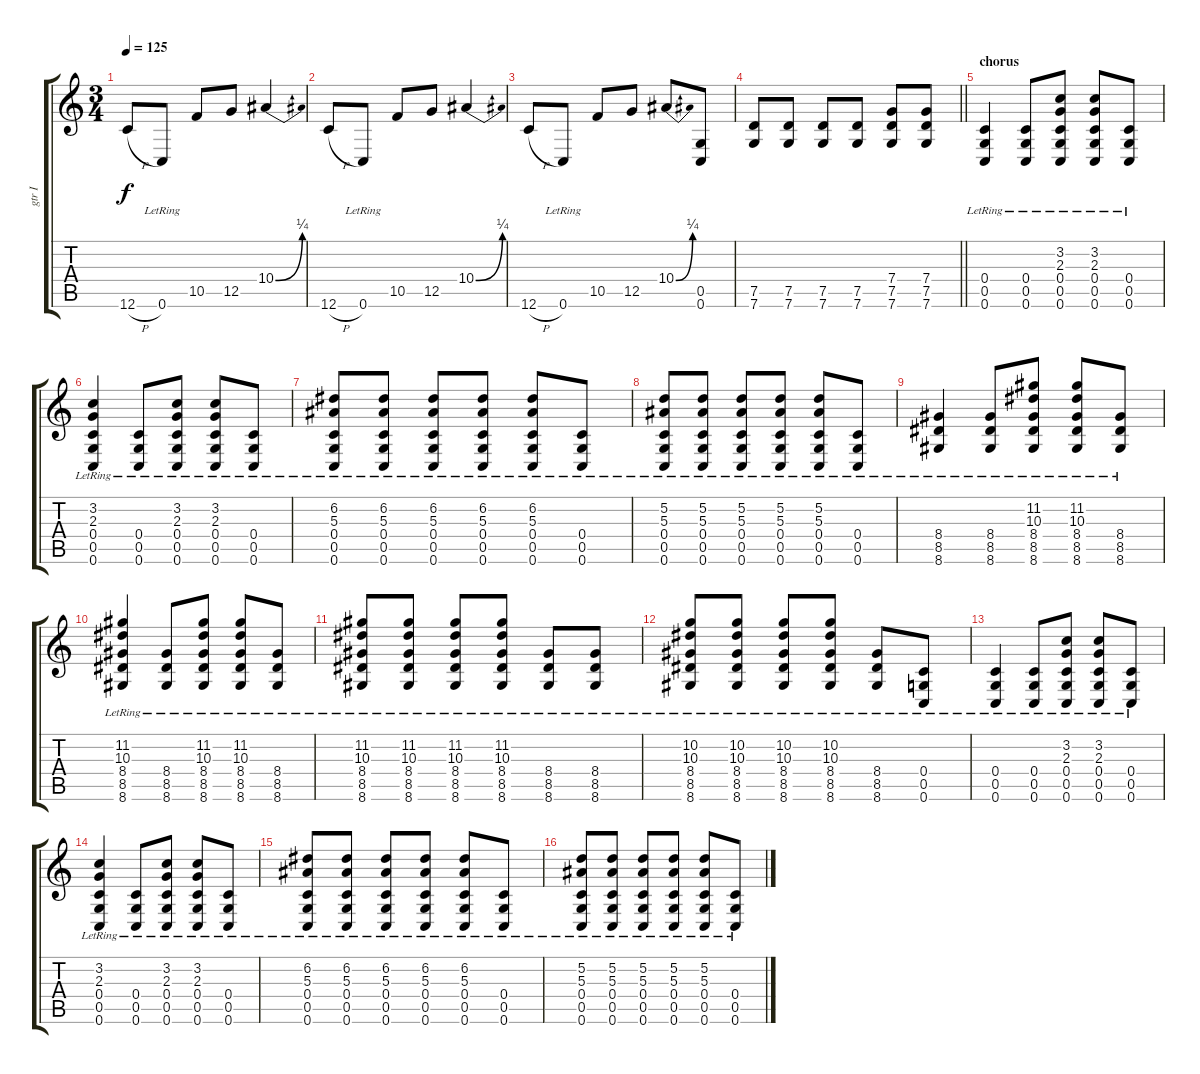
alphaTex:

\track ("gtr I" "gtr I") {instrument electricguitarjazz}
\staff {score tabs}
\tuning (D4 A3 F3 C3 G2 C2) {hide}
\ts (3 4)
\tempo 125
\clef g2
\ks c
12.6{h}.8{dy f} 0.6{lr}.8 10.5.8 12.5.8 10.4{be (bend 0 0 60 1)}.4 |
12.6{h}.8 0.6{lr}.8 10.5.8 12.5.8 10.4{be (bend 0 0 60 1)}.4 |
12.6{h}.8 0.6{lr}.8 10.5.8 12.5.8 10.4{be (bend 0 0 60 1)}.8 (0.5 0.6).8 |
\barLineRight lightlight
(7.5 7.6).8 (7.5 7.6).8 (7.5 7.6).8 (7.5 7.6).8 (7.4 7.5 7.6).8 (7.4 7.5 7.6).8 |
\section ("" "chorus")
(0.4{lr} 0.5{lr} 0.6{lr}).4 (0.4{lr} 0.5{lr} 0.6{lr}).8 (3.2{lr} 2.3{lr} 0.4{lr} 0.5{lr} 0.6{lr}).8 (3.2{lr} 2.3{lr} 0.4{lr} 0.5{lr} 0.6{lr}).8 (0.4{lr} 0.5{lr} 0.6{lr}).8 |
(3.2{lr} 2.3{lr} 0.4{lr} 0.5{lr} 0.6{lr}).4 (0.4{lr} 0.5{lr} 0.6{lr}).8 (3.2{lr} 2.3{lr} 0.4{lr} 0.5{lr} 0.6{lr}).8 (3.2{lr} 2.3{lr} 0.4{lr} 0.5{lr} 0.6{lr}).8 (0.4{lr} 0.5{lr} 0.6{lr}).8 |
(6.2{lr} 5.3{lr} 0.4{lr} 0.5{lr} 0.6{lr}).8 (6.2{lr} 5.3{lr} 0.4{lr} 0.5{lr} 0.6{lr}).8 (6.2{lr} 5.3{lr} 0.4{lr} 0.5{lr} 0.6{lr}).8 (6.2{lr} 5.3{lr} 0.4{lr} 0.5{lr} 0.6{lr}).8 (6.2{lr} 5.3{lr} 0.4{lr} 0.5{lr} 0.6{lr}).8 (0.4{lr} 0.5{lr} 0.6{lr}).8 |
(5.2{lr} 5.3{lr} 0.4{lr} 0.5{lr} 0.6{lr}).8 (5.2{lr} 5.3{lr} 0.4{lr} 0.5{lr} 0.6{lr}).8 (5.2{lr} 5.3{lr} 0.4{lr} 0.5{lr} 0.6{lr}).8 (5.2{lr} 5.3{lr} 0.4{lr} 0.5{lr} 0.6{lr}).8 (5.2{lr} 5.3{lr} 0.4{lr} 0.5{lr} 0.6{lr}).8 (0.4{lr} 0.5{lr} 0.6{lr}).8 |
(8.4{lr} 8.5{lr} 8.6{lr}).4 (8.4{lr} 8.5{lr} 8.6{lr}).8 (11.2{lr} 10.3{lr} 8.4{lr} 8.5{lr} 8.6{lr}).8 (11.2{lr} 10.3{lr} 8.4{lr} 8.5{lr} 8.6{lr}).8 (8.4{lr} 8.5{lr} 8.6{lr}).8 |
(11.2{lr} 10.3{lr} 8.4{lr} 8.5{lr} 8.6{lr}).4 (8.4{lr} 8.5{lr} 8.6{lr}).8 (11.2{lr} 10.3{lr} 8.4{lr} 8.5{lr} 8.6{lr}).8 (11.2{lr} 10.3{lr} 8.4{lr} 8.5{lr} 8.6{lr}).8 (8.4{lr} 8.5{lr} 8.6{lr}).8 |
(11.2{lr} 10.3{lr} 8.4{lr} 8.5{lr} 8.6{lr}).8 (11.2{lr} 10.3{lr} 8.4{lr} 8.5{lr} 8.6{lr}).8 (11.2{lr} 10.3{lr} 8.4{lr} 8.5{lr} 8.6{lr}).8 (11.2{lr} 10.3{lr} 8.4{lr} 8.5{lr} 8.6{lr}).8 (8.4{lr} 8.5{lr} 8.6{lr}).8 (8.4{lr} 8.5{lr} 8.6{lr}).8 |
(10.2{lr} 10.3{lr} 8.4{lr} 8.5{lr} 8.6{lr}).8 (10.2{lr} 10.3{lr} 8.4{lr} 8.5{lr} 8.6{lr}).8 (10.2{lr} 10.3{lr} 8.4{lr} 8.5{lr} 8.6{lr}).8 (10.2{lr} 10.3{lr} 8.4{lr} 8.5{lr} 8.6{lr}).8 (8.4{lr} 8.5{lr} 8.6{lr}).8 (0.4{lr} 0.5{lr} 0.6{lr}).8 |
(0.4{lr} 0.5{lr} 0.6{lr}).4 (0.4{lr} 0.5{lr} 0.6{lr}).8 (3.2{lr} 2.3{lr} 0.4{lr} 0.5{lr} 0.6{lr}).8 (3.2{lr} 2.3{lr} 0.4{lr} 0.5{lr} 0.6{lr}).8 (0.4{lr} 0.5{lr} 0.6{lr}).8 |
(3.2{lr} 2.3{lr} 0.4{lr} 0.5{lr} 0.6{lr}).4 (0.4{lr} 0.5{lr} 0.6{lr}).8 (3.2{lr} 2.3{lr} 0.4{lr} 0.5{lr} 0.6{lr}).8 (3.2{lr} 2.3{lr} 0.4{lr} 0.5{lr} 0.6{lr}).8 (0.4{lr} 0.5{lr} 0.6{lr}).8 |
(6.2{lr} 5.3{lr} 0.4{lr} 0.5{lr} 0.6{lr}).8 (6.2{lr} 5.3{lr} 0.4{lr} 0.5{lr} 0.6{lr}).8 (6.2{lr} 5.3{lr} 0.4{lr} 0.5{lr} 0.6{lr}).8 (6.2{lr} 5.3{lr} 0.4{lr} 0.5{lr} 0.6{lr}).8 (6.2{lr} 5.3{lr} 0.4{lr} 0.5{lr} 0.6{lr}).8 (0.4{lr} 0.5{lr} 0.6{lr}).8 |
(5.2{lr} 5.3{lr} 0.4{lr} 0.5{lr} 0.6{lr}).8 (5.2{lr} 5.3{lr} 0.4{lr} 0.5{lr} 0.6{lr}).8 (5.2{lr} 5.3{lr} 0.4{lr} 0.5{lr} 0.6{lr}).8 (5.2{lr} 5.3{lr} 0.4{lr} 0.5{lr} 0.6{lr}).8 (5.2{lr} 5.3{lr} 0.4{lr} 0.5{lr} 0.6{lr}).8 (0.4{lr} 0.5{lr} 0.6{lr}).8
